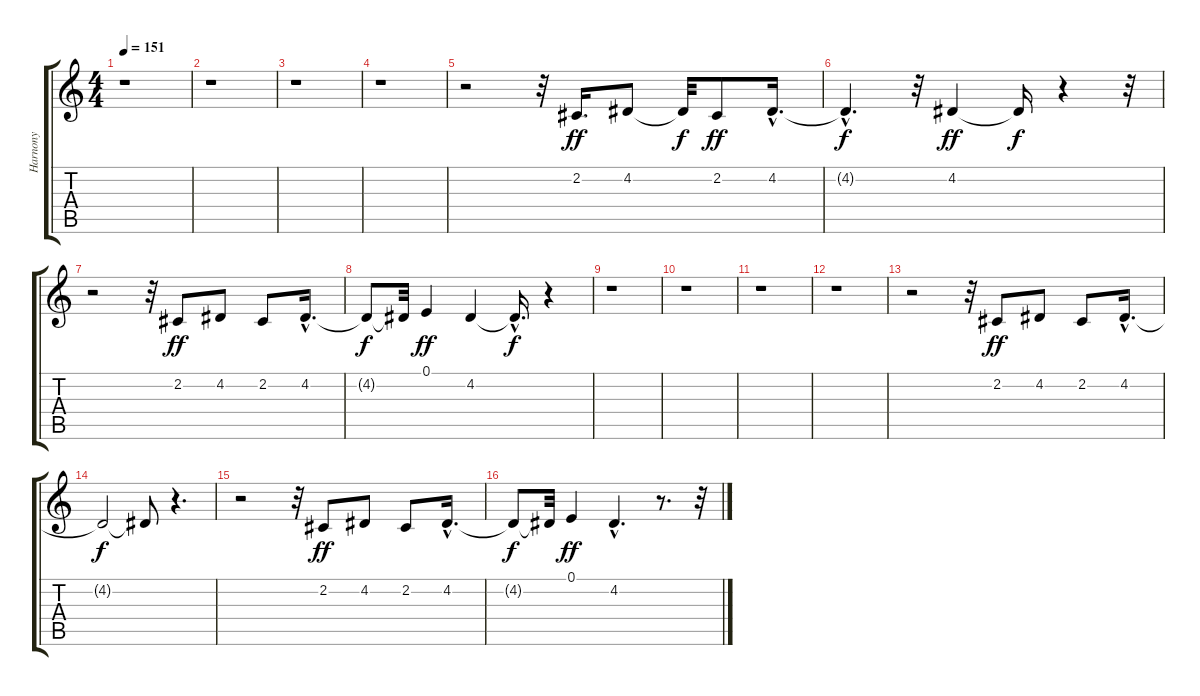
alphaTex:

\track ("Harnony" "Harnony") {instrument tangoaccordion}
\staff {score tabs}
\tuning (E4 B3 G3 D3 A2 E2) {hide}
\ts (4 4)
\tempo 151
\clef g2
\ks c
r.1{dy f} |
r.1 |
r.1 |
r.1 |
r.2 r.32 2.2.16{d dy ff} 4.2.8 4.2{t}.32{dy f} 2.2.8{dy ff} 4.2{hac}.16{d} |
4.2{hac t}.4{d dy f} r.32 4.2.4{dy ff} 4.2{t}.16{dy f} r.4 r.32 |
r.2 r.32 2.2.8{dy ff} 4.2.8 2.2.8 4.2{hac}.16{d} |
4.2{t}.8{dy f} 4.2{t}.32 0.1.4{dy ff} 4.2.4 4.2{hac t}.16{d dy f} r.4 |
r.1 |
r.1 |
r.1 |
r.1 |
r.2 r.32 2.2.8{dy ff} 4.2.8 2.2.8 4.2{hac}.16{d} |
4.2{t}.2{dy f} 4.2{t}.8 r.4{d} |
r.2 r.32 2.2.8{dy ff} 4.2.8 2.2.8 4.2{hac}.16{d} |
4.2{t}.8{dy f} 4.2{t}.32 0.1.4{dy ff} 4.2{hac}.4{d} r.8{d} r.32
